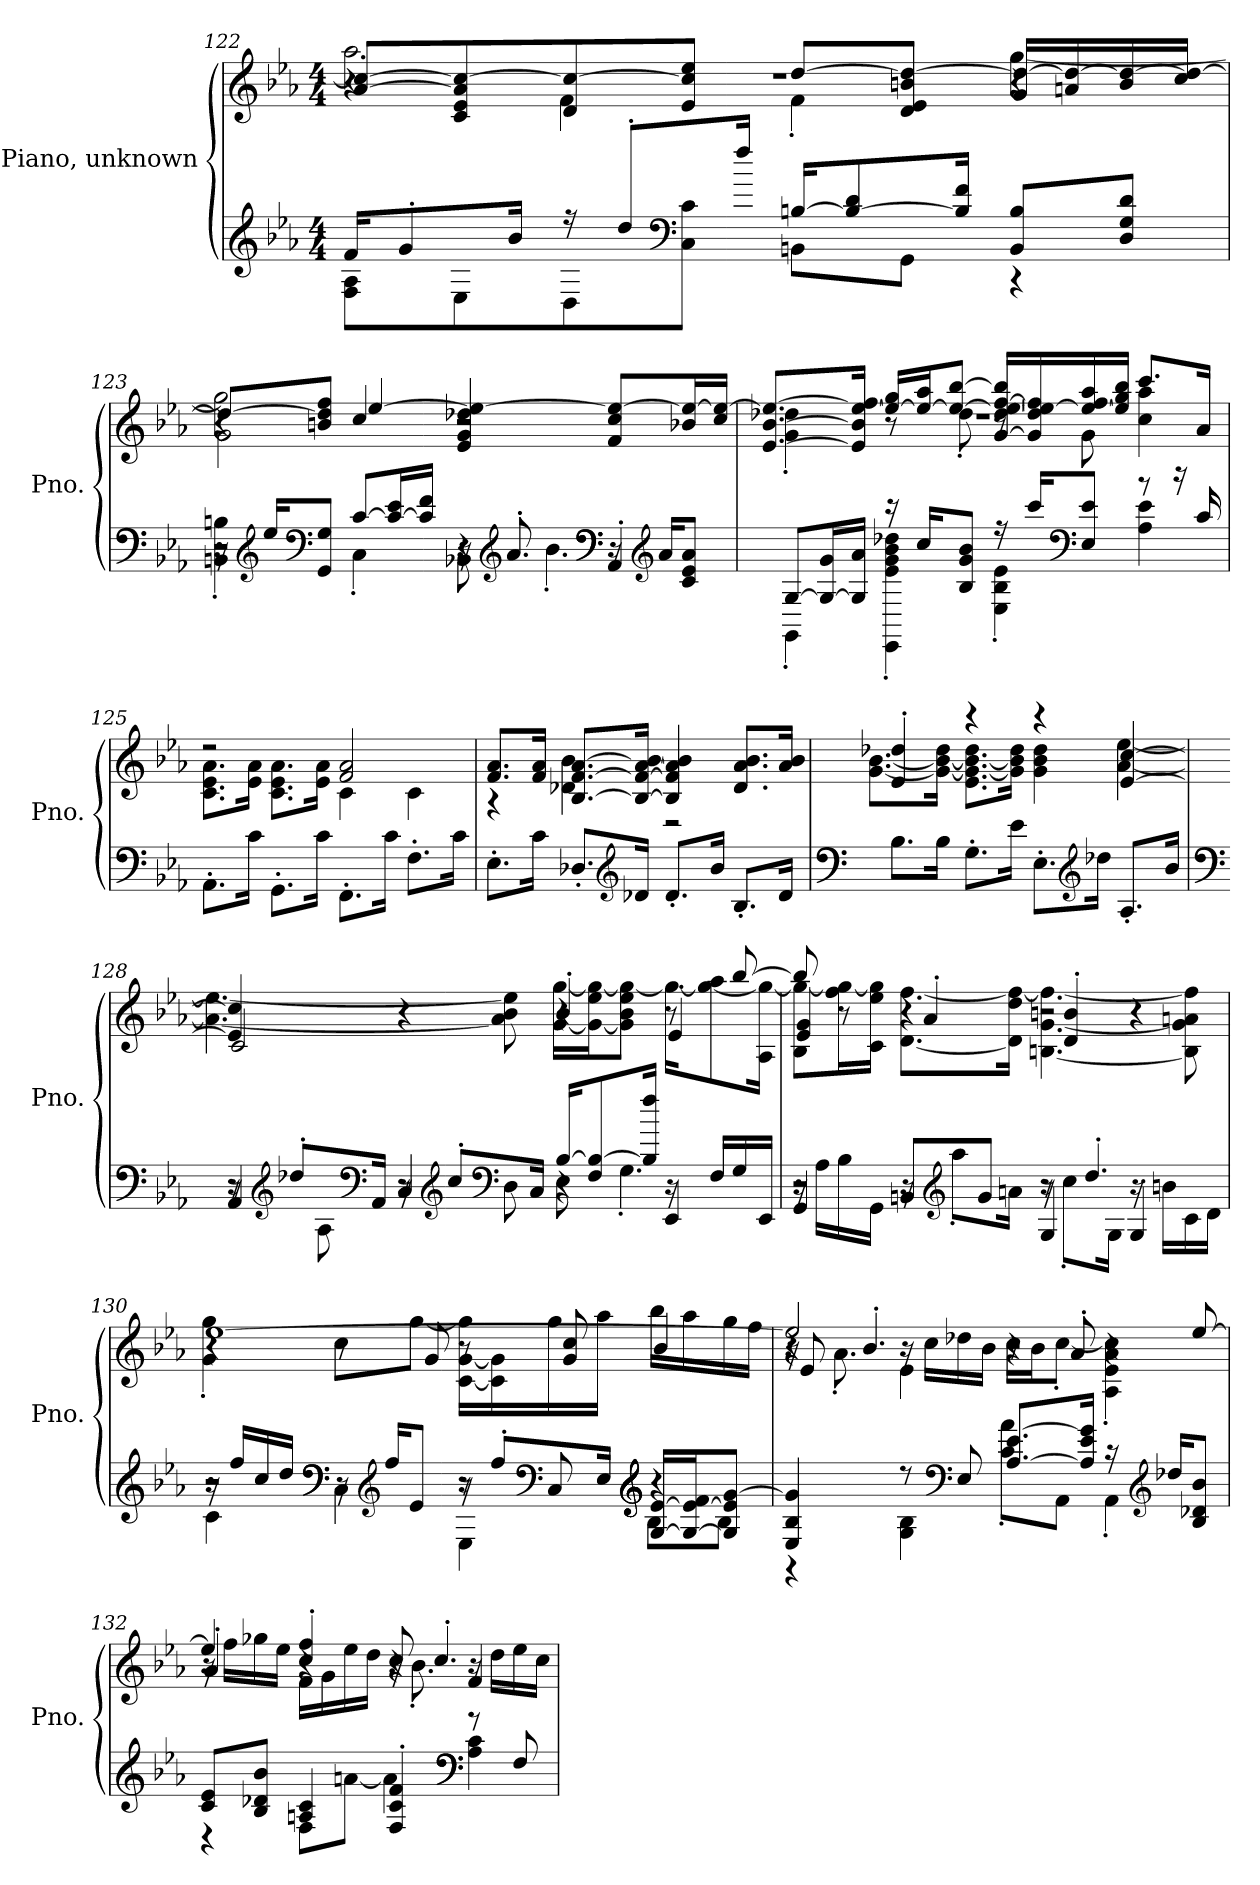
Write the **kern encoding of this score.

**kern	**kern
*part1	*part1
*staff2	*staff1
*I"Piano, unknown	*
*I'Pno.	*
!!LO:LB:g=z
*clefG2	*clefG2
*k[b-e-a-]	*k[b-e-a-]
*M4/4	*M4/4
=122	=122
*^	*^
*	*	*	*^
*	*	*	*	*^
16f/KL	8F\ 8A-\L	1r	2.aa-\	[8a-/ 8cc/_L	4r
8g'/	.	.	.	.	.
.	8E-\	.	.	8c/ 8e-/ 8a-/] 8cc/_	.
16b-/Jk	.	.	.	.	.
16r	8D\	.	.	8d/ 8cc/_	4f\
8dd'/L	.	.	.	.	.
*clefF4	*	*	*	*	*
.	8C\ 8c\J	.	.	8e-/ 8cc/] 8ee-/J	.
16ff/Jk	.	.	.	.	.
[16Bn/KL	8BBn\L	.	.	[8dd/L	4f'\
8B/_ 8d/	.	.	.	.	.
.	8GG\J	.	.	8d/ 8e-/ 8bn/ 8dd/_J	.
16B/] 16f/Jk	.	.	.	.	.
8BB/ 8B/L	4r	.	[4gg\	16g/ 16dd/_LL	4r
.	.	.	.	16an/ 16dd/_	.
8D/ 8G/ 8d/J	.	.	.	16b/ 16dd/_	.
.	.	.	.	16cc/ 16dd/_JJ	.
!!LO:LB:g=z	!!	!!	!!
=123	=123	=123	=123	=123	=123
*	*^	*	*	*	*
16r	4BBn\' 4Bn\'	2r	4r	2gg\]	8dd/L_	2g\
*clefG2	*	*	*	*	*	*
16ee-/KL	.	.	.	.	.	.
*clefF4	*	*	*	*	*	*
8GG/ 8G/J	.	.	.	.	8bn/ 8dd/] 8ff/J	.
[8c/L	4C'\	.	4cc/	.	[4ee-/	.
16c/_ 16e-/L	.	.	.	.	.	.
16c/] 16f/JJ	.	.	.	.	.	.
16r	8BB-X\	4r	2r	2r	4e-/ 4g/ 4dd-X/ 4ee-/_	2r
*clefG2	*	*	*	*	*	*
8.a-'/	.	.	.	.	.	.
.	4.b-'\	.	.	.	.	.
*clefF4	*	*	*	*	*	*
16r	.	4AA-'/	.	.	8f/ 8cc/ 8ee-/_L	.
*clefG2	*	*	*	*	*	*
16a-/KL	.	.	.	.	.	.
8c/ 8e-/ 8a-/J	.	.	.	.	16b-X/ 16ee-/_L	.
.	.	.	.	.	16cc/ 16ee-/_JJ	.
*	*v	*v	*	*	*	*
*	*	*	*	*v	*v
!!LO:LB:g=z
=124	=124	=124	=124	=124
[8G/L	4GG'\	1r	4g\' 4dd-X\'	[8.e-/ [8.b-/ 8.ee-/_L
16G/_ 16g/L	.	.	.	.
16G/] 16a-/JJ	.	.	.	16e-/] 16b-/] 16ee-/_ 16ff/Jk
16r	4EE-\' 4e-\' 4g\' 4b-\' 4dd-X\'	.	8r	16ee-/_ 16gg/LL
16cc/KL	.	.	.	16ee-/_ 16aa-/J
8B-/ 8g/ 8b-/J	.	.	8dd-'\	8ee-/_ [8bb-/J
16r	4E-\' 4B-\' 4e-\'	.	8r	[16g/ [16dd-/ 16ee-/_ [16ff/ 16bb-/]LL
16ccc/KL	.	.	.	16g/] 16dd-/] 16ee-/_ 16ff/]
*clefF4	*	*	*	*
8E-/ 8e-/J	.	.	8g\	16ee-/_ 16ff/ 16aa-/
.	.	.	.	16ee-/] 16gg/ 16bb-/JJ
8r	4A-\ 4e-\	.	4cc\ 4aa-\	8.ccc/L
16r	.	.	.	.
16c/	.	.	.	16a-/Jk
*v	*v	*	*	*
*	*	*v	*v
=125	=125	=125
8.AA-'\L	2r	8.c\ 8.e-\ 8.a-\L
16c\Jk	.	16e-\ 16a-\Jk
8.GG'\L	.	8.c\ 8.e-\ 8.a-\L
16c\Jk	.	16e-\ 16a-\Jk
8.FF'\L	2f/ 2a-/	4c\
16c\Jk	.	.
8.F'\L	.	4c\
16c\Jk	.	.
!!LO:PB:g=z	!!
=126	=126	=126
8.E-'\L	8.f/ 8.a-/L	4r
16c\Jk	16f/ 16a-/Jk	.
8.D-X'/L	[8.B-/ [8.f/ [8.a-/L	4d-X\ 4b-\
*clefG2	*	*
16d-X/Jk	16B-/_ 16f/_ 16a-/_ 16b-/Jk	.
8.d-'/L	4B-/] 4f/] 4a-/] 4b-/	2r
16b-/Jk	.	.
8.B-'/L	8.d-/ 8.a-/ 8.b-/L	.
16d-/Jk	16a-/ 16b-/Jk	.
=127	=127	=127
*clefF4	*	*
8.B-\L	4e-/' 4dd-X/'	[8.g\ [8.b-\L
16B-\Jk	.	16g\_ 16b-\_ 16dd-\Jk
8.G'\L	4r	8.e-\ 8.g\_ 8.b-\_ 8.dd-\L
16e-\Jk	.	16g\] 16b-\] 16dd-\Jk
8.E-'\L	4r	4g\ 4b-\ 4dd-\
*clefG2	*	*
16dd-X\Jk	.	.
8.A-'/L	[4e-/ [4cc/	[4a-\ [4ee-\
16b-/Jk	.	.
*	*v	*v
!!LO:LB:g=z
=128	=128
*clefF4	*
*^	*^
*	*^	*	*^
16r	8r	4AA-/	4e-/] 4cc/]	4.a-\_ 4.ee-\_	2c/
*clefG2	*	*	*	*	*
8dd-X'/L	.	.	.	.	.
.	8A-\	.	.	.	.
*clefF4	*	*	*	*	*
16AA-/Jk	.	.	.	.	.
16r	8r	4C/	4r	.	.
*clefG2	*	*	*	*	*
8cc'/L	.	.	.	.	.
*clefF4	*	*	*	*	*
.	8D\	.	.	8a-\] 8b-\ 8ee-\]	.
16C/Jk	.	.	.	.	.
[16B-/KL	8E-\	4r	4b-'/	[16g\ [16gg\LL	4r
8F/ 8B-/_	.	.	.	16g\_ 16ee-\ 16gg\_J	.
.	4.G'\	.	.	8g\] 8b-\ 8ee-\ 8gg\_J	.
16B-/] 16ff/Jk	.	.	.	.	.
16r	.	4EE-/	8r	16gg\KL_	4e-'/
16F/LL	.	.	.	8gg\_ 8aa-\	.
16G/	.	.	[8bb-/	.	.
16EE-/JJ	.	.	.	16A-\ 16gg\_Jk	.
!!LO:LB:g=z	!!	!!
=129	=129	=129	=129	=129	=129
2r	16r	4GG/	8bb-/]	8B-\ 8gg\_L	4e-/ 4g/
.	16A-\LL	.	.	.	.
.	16B-\	.	8r	16ff\ 16gg\_L	.
.	16GG\JJ	.	.	16c\ 16ee-\ 16gg\]JJ	.
.	16r	8BBn/L	4r	[8.d\ [8.ff\L	4a-'/
*clefG2	*	*	*	*	*
.	8aa-'\L	.	.	.	.
.	.	8g/J	.	.	.
.	16an\Jk	.	.	16d\] 16dd\ 16ff\_Jk	.
8r	16r	4G/	2r	[4.Bn\ [4.g\ 4.ff\_	4d/' 4bn/'
.	8cc'\L	.	.	.	.
4.dd'/	.	.	.	.	.
.	16G\Jk	.	.	.	.
.	16r	4G'/	.	.	4r
.	16bn\LL	.	.	.	.
.	16c\	.	.	8B\] 8g\] 8an\ 8ff\]	.
.	16d\JJ	.	.	.	.
!!LO:LB:g=z	!!	!!
=130	=130	=130	=130	=130	=130
16r	4c\	2r	[1ee-	4g\' 4gg\'	4r
16ff/LL	.	.	.	.	.
16cc/	.	.	.	.	.
16dd/JJ	.	.	.	.	.
*clefF4	*	*	*	*	*
16r	4C\	.	.	8cc\L	8r
*clefG2	*	*	*	*	*
16ff/KL	.	.	.	.	.
8e-/J	.	.	.	[8gg\J	8g/
16r	4E-\	8r	.	[16c\ [16g\ 16gg\]LL	8r
8ff'/L	.	.	.	16c\] 16g\]	.
*clefF4	*	*	*	*	*
.	.	8C/	.	16gg\	8g/ 8cc/
16E-/Jk	.	.	.	16aa-\JJ	.
*clefG2	*	*	*	*	*
[16G/ [16e-/LL	8B-\L	4r	.	16bb-\LL	4b-/
16G/_ 16e-/_ 16f/J	.	.	.	16aa-\	.
8G/] 8e-/] [8g/J	8B-\J	.	.	16gg\	.
.	.	.	.	16ff\JJ	.
*	*v	*v	*	*	*
!!LO:LB:g=z
=131	=131	=131	=131	=131
*	*	*	*	*^
4E-/ 4B-/ 4g/]	4r	2ee-/]	16r	8e-/	4r
.	.	.	8.a-'\	.	.
.	.	.	.	4.b-'/	.
8r	4G\ 4B-\	.	16r	.	4e-\
.	.	.	16cc\LL	.	.
*clefF4	*	*	*	*	*
8E-/	.	.	16dd-X\	.	.
.	.	.	16b-\JJ	.	.
[8.A-/ [8.e-/L	8c\' 8a-\'L	4r	16cc\LL	8r	2r
.	.	.	16b-\J	.	.
.	8AA-\J	.	[8cc'\J	8a-'/	.
16A-/] 16e-/] 16g/Jk	.	.	.	.	.
16r	4AA-'\	8r	4A-\' 4e-\' 4a-\' 4cc\]'	4r	.
*clefG2	*	*	*	*	*
16dd-X/KL	.	.	.	.	.
8B-/ 8d-X/ 8b-/J	.	[8ee-/	.	.	.
*	*	*	*	*v	*v
=132	=132	=132	=132	=132
8c/ 8e-/L	4r	4ee-/]	16r	4a-'/
.	.	.	16ff\LL	.
8B-/ 8d-X/ 8b-/J	.	.	16gg-X\	.
.	.	.	16ee-\JJ	.
4An/ 4c/	8F\L	4cc/' 4ff/'	16f\LL	4r
.	.	.	16g\	.
.	[8an\J	.	16ee-\	.
.	.	.	16dd\JJ	.
4F/' 4c/' 4f/'	4a\]	8cc/	16r	4r
.	.	.	8.b-'\	.
.	.	4.cc'/	.	.
*clefF4	*	*	*	*
8r	4A\ 4c\	.	16r	4f/
.	.	.	16dd\LL	.
8F/	.	.	16ee-\	.
.	.	.	16cc\JJ	.
*v	*v	*	*	*
*	*v	*v	*v
=	=
*-	*-
